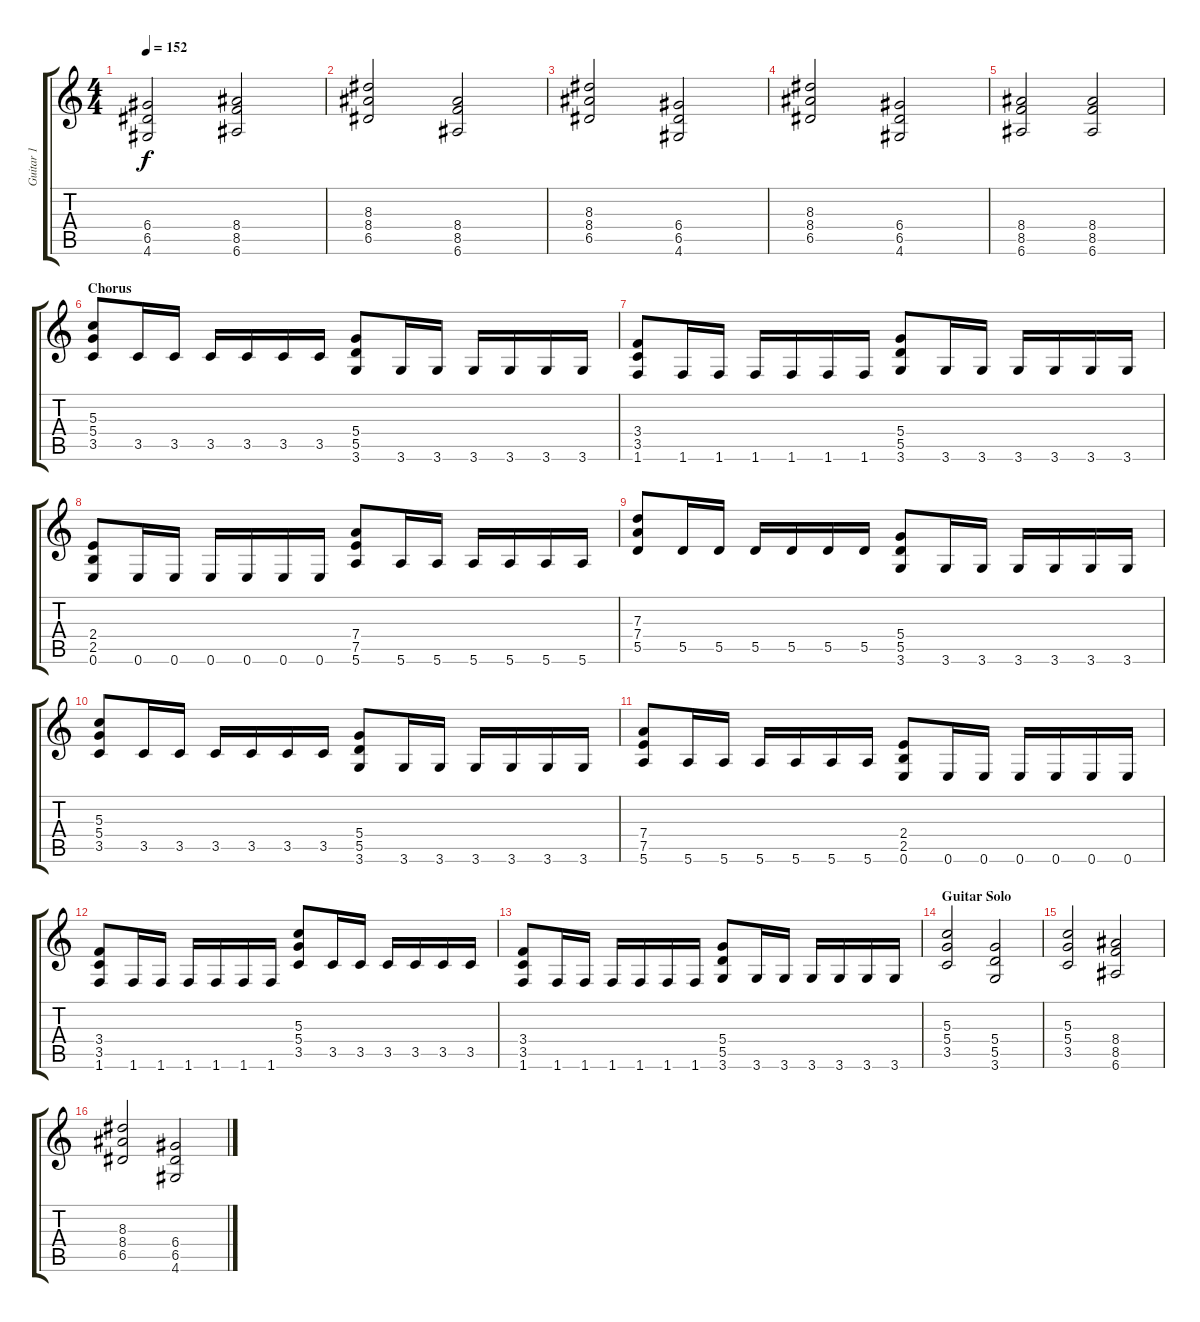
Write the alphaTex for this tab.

\track ("Guitar 1" "Guitar 1") {instrument distortionguitar}
\staff {score tabs}
\tuning (E4 B3 G3 D3 A2 E2) {hide}
\ts (4 4)
\tempo 152
\clef g2
\ks c
(6.4 6.5 4.6).2{dy f} (8.4 8.5 6.6).2 |
(8.3 8.4 6.5).2 (8.4 8.5 6.6).2 |
(8.3 8.4 6.5).2 (6.4 6.5 4.6).2 |
(8.3 8.4 6.5).2 (6.4 6.5 4.6).2 |
(8.4 8.5 6.6).2 (8.4 8.5 6.6).2 |
\section ("" "Chorus")
(5.3 5.4 3.5).8 3.5.16 3.5.16 3.5.16 3.5.16 3.5.16 3.5.16 (5.4 5.5 3.6).8 3.6.16 3.6.16 3.6.16 3.6.16 3.6.16 3.6.16 |
(3.4 3.5 1.6).8 1.6.16 1.6.16 1.6.16 1.6.16 1.6.16 1.6.16 (5.4 5.5 3.6).8 3.6.16 3.6.16 3.6.16 3.6.16 3.6.16 3.6.16 |
(2.4 2.5 0.6).8 0.6.16 0.6.16 0.6.16 0.6.16 0.6.16 0.6.16 (7.4 7.5 5.6).8 5.6.16 5.6.16 5.6.16 5.6.16 5.6.16 5.6.16 |
(7.3 7.4 5.5).8 5.5.16 5.5.16 5.5.16 5.5.16 5.5.16 5.5.16 (5.4 5.5 3.6).8 3.6.16 3.6.16 3.6.16 3.6.16 3.6.16 3.6.16 |
(5.3 5.4 3.5).8 3.5.16 3.5.16 3.5.16 3.5.16 3.5.16 3.5.16 (5.4 5.5 3.6).8 3.6.16 3.6.16 3.6.16 3.6.16 3.6.16 3.6.16 |
(7.4 7.5 5.6).8 5.6.16 5.6.16 5.6.16 5.6.16 5.6.16 5.6.16 (2.4 2.5 0.6).8 0.6.16 0.6.16 0.6.16 0.6.16 0.6.16 0.6.16 |
(3.4 3.5 1.6).8 1.6.16 1.6.16 1.6.16 1.6.16 1.6.16 1.6.16 (5.3 5.4 3.5).8 3.5.16 3.5.16 3.5.16 3.5.16 3.5.16 3.5.16 |
(3.4 3.5 1.6).8 1.6.16 1.6.16 1.6.16 1.6.16 1.6.16 1.6.16 (5.4 5.5 3.6).8 3.6.16 3.6.16 3.6.16 3.6.16 3.6.16 3.6.16 |
\section ("" "Guitar Solo")
(5.3 5.4 3.5).2{volume 13} (5.4 5.5 3.6).2 |
(5.3 5.4 3.5).2 (8.4 8.5 6.6).2 |
(8.3 8.4 6.5).2 (6.4 6.5 4.6).2
